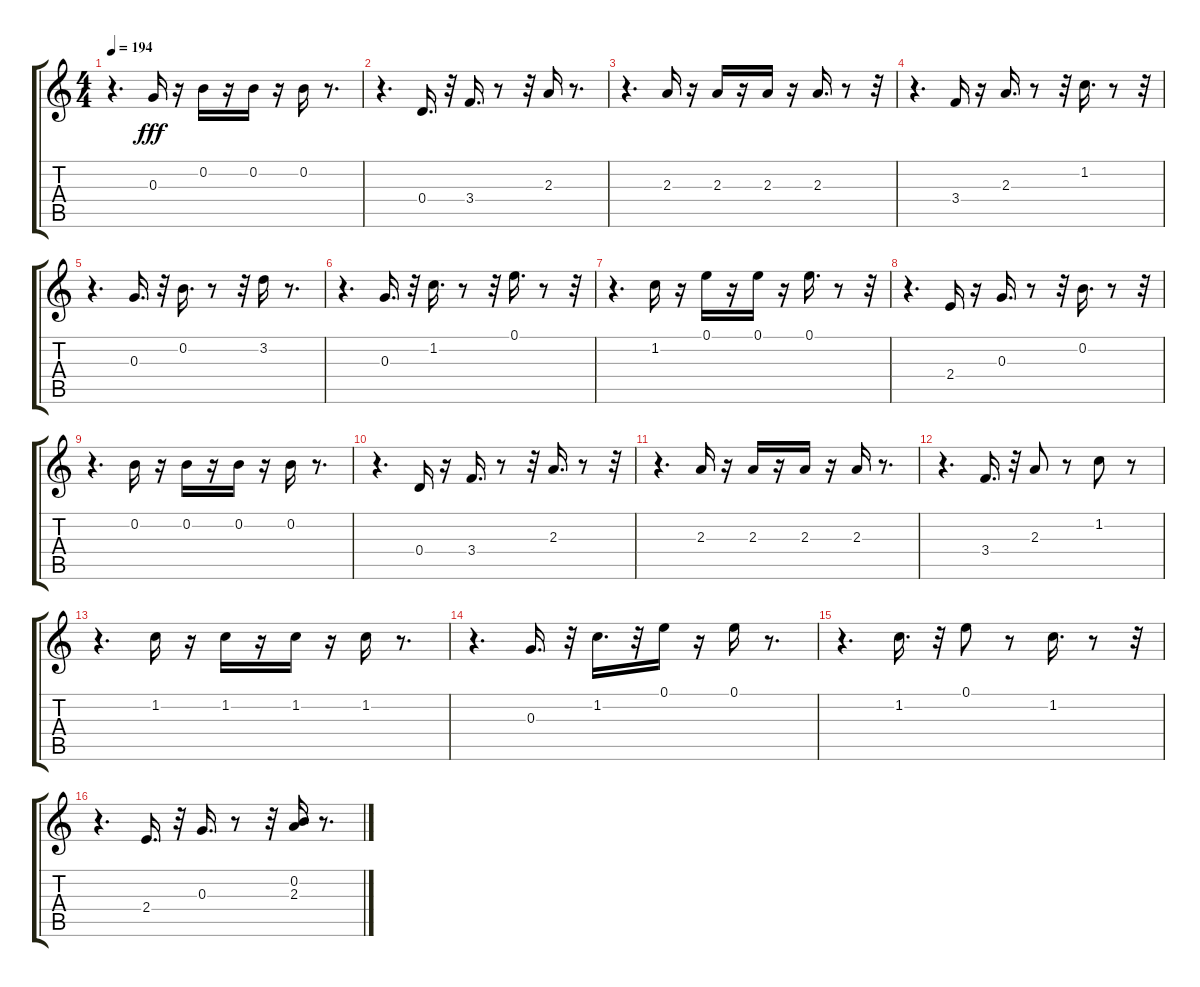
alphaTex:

\track "" {instrument electricguitarmuted}
\staff {score tabs}
\tuning (E4 B3 G3 D3 A2 E2) {hide}
\ts (4 4)
\tempo 194
\clef g2
\ks c
r.4{d dy fff} 0.3.16 r.16 0.2.16 r.16 0.2.16 r.16 0.2.16 r.8{d} |
r.4{d} 0.4.16{d} r.32 3.4.16{d} r.8 r.32 2.3.16 r.8{d} |
r.4{d} 2.3.16 r.16 2.3.16 r.16 2.3.16 r.16 2.3.16{d} r.8 r.32 |
r.4{d} 3.4.16 r.16 2.3.16{d} r.8 r.32 1.2.16{d} r.8 r.32 |
r.4{d} 0.3.16{d} r.32 0.2.16{d} r.8 r.32 3.2.16 r.8{d} |
r.4{d} 0.3.16{d} r.32 1.2.16{d} r.8 r.32 0.1.16{d} r.8 r.32 |
r.4{d} 1.2.16 r.16 0.1.16 r.16 0.1.16 r.16 0.1.16{d} r.8 r.32 |
r.4{d} 2.4.16 r.16 0.3.16{d} r.8 r.32 0.2.16{d} r.8 r.32 |
r.4{d} 0.2.16 r.16 0.2.16 r.16 0.2.16 r.16 0.2.16 r.8{d} |
r.4{d} 0.4.16 r.16 3.4.16{d} r.8 r.32 2.3.16{d} r.8 r.32 |
r.4{d} 2.3.16 r.16 2.3.16 r.16 2.3.16 r.16 2.3.16 r.8{d} |
r.4{d} 3.4.16{d} r.32 2.3.8 r.8 1.2.8 r.8 |
r.4{d} 1.2.16 r.16 1.2.16 r.16 1.2.16 r.16 1.2.16 r.8{d} |
r.4{d} 0.3.16{d} r.32 1.2.16{d} r.32 0.1.16 r.16 0.1.16 r.8{d} |
r.4{d} 1.2.16{d} r.32 0.1.8 r.8 1.2.16{d} r.8 r.32 |
r.4{d} 2.4.16{d} r.32 0.3.16{d} r.8 r.32 (0.2 2.3).16 r.8{d}
